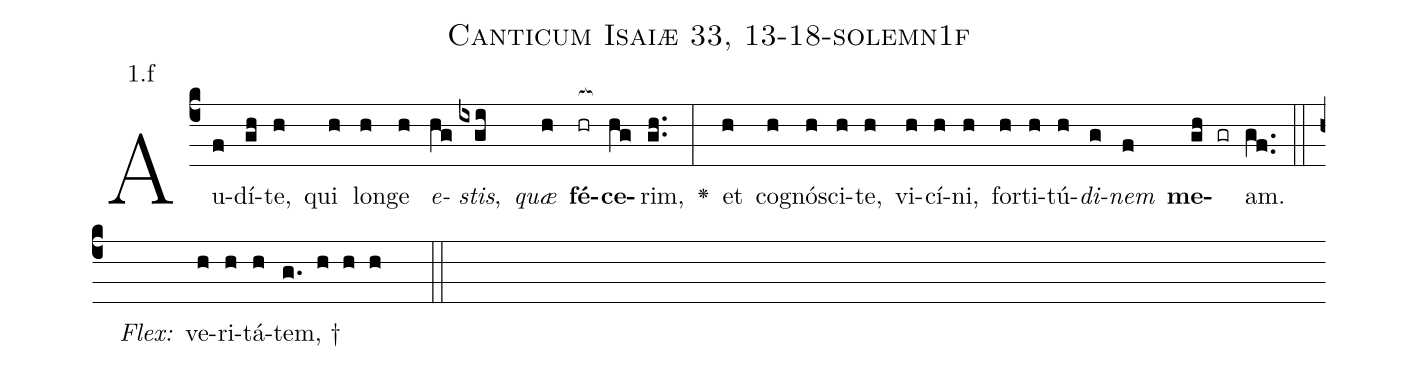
name: Canticum Isaiæ 33, 13-18-solemn1f;
annotation: 1.f;
%%
(c4)Au(f)dí(gh)te,(h) qui(h) lon(h)ge(h) <i>e</i>(hg)<i>stis</i>,(ixgi) <i>quæ</i>(h) <b>fé</b>(hr[ocb:1{])<b>ce</b>(hg[ocb:0}])rim,(gh..) <v>\greheightstar</v>(:) et(h) co(h)gnó(h)sci(h)te,(h) vi(h)cí(h)ni,(h) for(h)ti(h)tú(h)<i>di</i>(g)<i>nem</i>(f) <b>me</b>(gh gr)am.(gf..) (::)
<i>Flex:</i>()  ve(h)ri(h)tá(h)tem, †(g. h h h  ::)

%E(h) u(h) o(g) u(f) a(gh) e.(gf..) (::)
